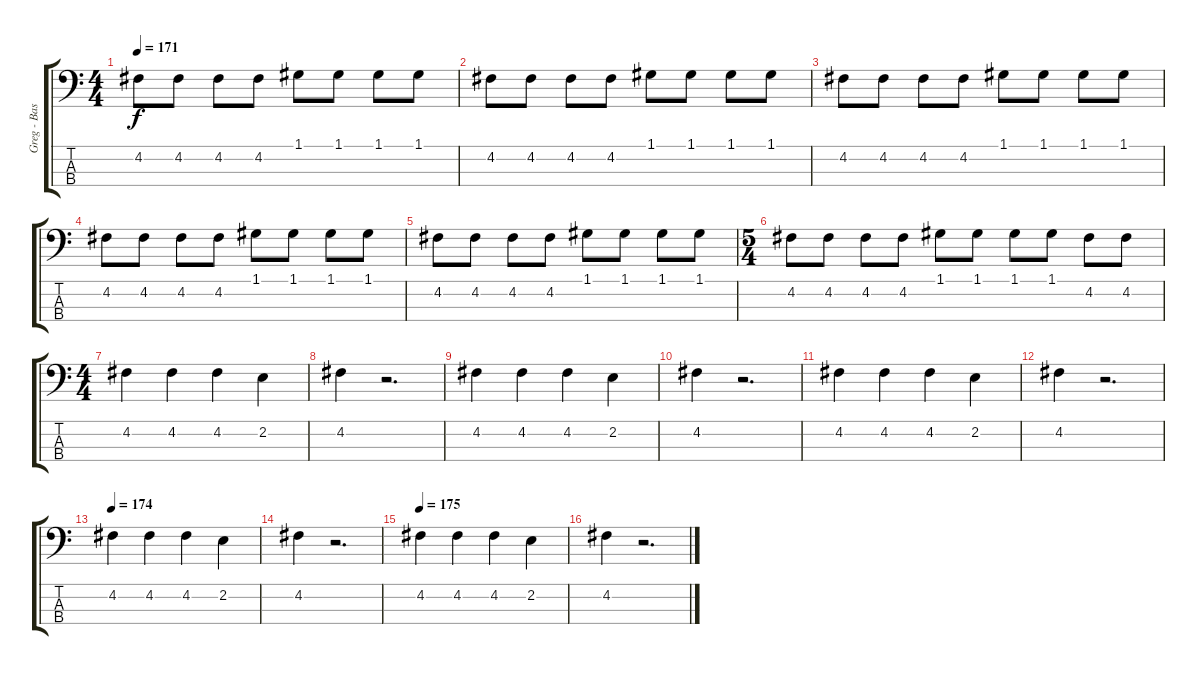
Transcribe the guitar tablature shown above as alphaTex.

\track ("Greg - Bass" "Greg - Bas") {instrument electricbasspick}
\staff {score tabs}
\tuning (G2 D2 A1 E1) {hide}
\ts (4 4)
\tempo 171
\clef f4
\ks c
4.2.8{dy f} 4.2.8 4.2.8 4.2.8 1.1.8 1.1.8 1.1.8 1.1.8 |
4.2.8 4.2.8 4.2.8 4.2.8 1.1.8 1.1.8 1.1.8 1.1.8 |
4.2.8 4.2.8 4.2.8 4.2.8 1.1.8 1.1.8 1.1.8 1.1.8 |
4.2.8 4.2.8 4.2.8 4.2.8 1.1.8 1.1.8 1.1.8 1.1.8 |
4.2.8 4.2.8 4.2.8 4.2.8 1.1.8 1.1.8 1.1.8 1.1.8 |
\ts (5 4)
4.2.8 4.2.8 4.2.8 4.2.8 1.1.8 1.1.8 1.1.8 1.1.8 4.2.8 4.2.8 |
\ts (4 4)
4.2.4 4.2.4 4.2.4 2.2.4 |
4.2.4 r.2{d} |
4.2.4 4.2.4 4.2.4 2.2.4 |
4.2.4 r.2{d} |
4.2.4 4.2.4 4.2.4 2.2.4 |
4.2.4 r.2{d} |
\tempo 174
4.2.4 4.2.4 4.2.4 2.2.4 |
4.2.4 r.2{d} |
\tempo 175
4.2.4 4.2.4 4.2.4 2.2.4 |
4.2.4 r.2{d}
